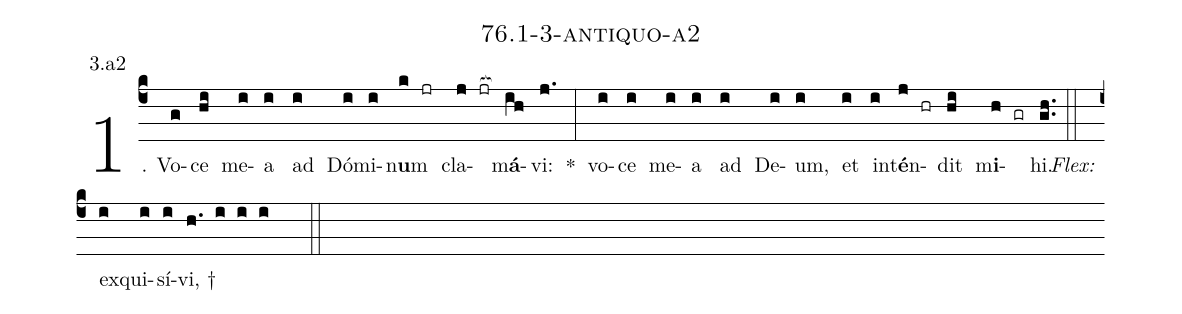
name: 76.1-3-antiquo-a2;
annotation: 3.a2;
%%
(c4)1. Vo(g)ce(hi) me(i)a(i) ad(i) Dó(i)mi(i)n<b>u</b>m(k jr) cla(j jr[ocb:1{])m<b>á</b>(ih[ocb:0}])vi:(j.) *(:) vo(i)ce(i) me(i)a(i) ad(i) De(i)um,(i) et(i) in(i)t<b>é</b>n(j hr)dit(hi) m<b>i</b>(h gr)hi.(gh..) (::)
<i>Flex:</i>()  ex(i)qui(i)sí(i)vi, †(h. i i i  ::)
